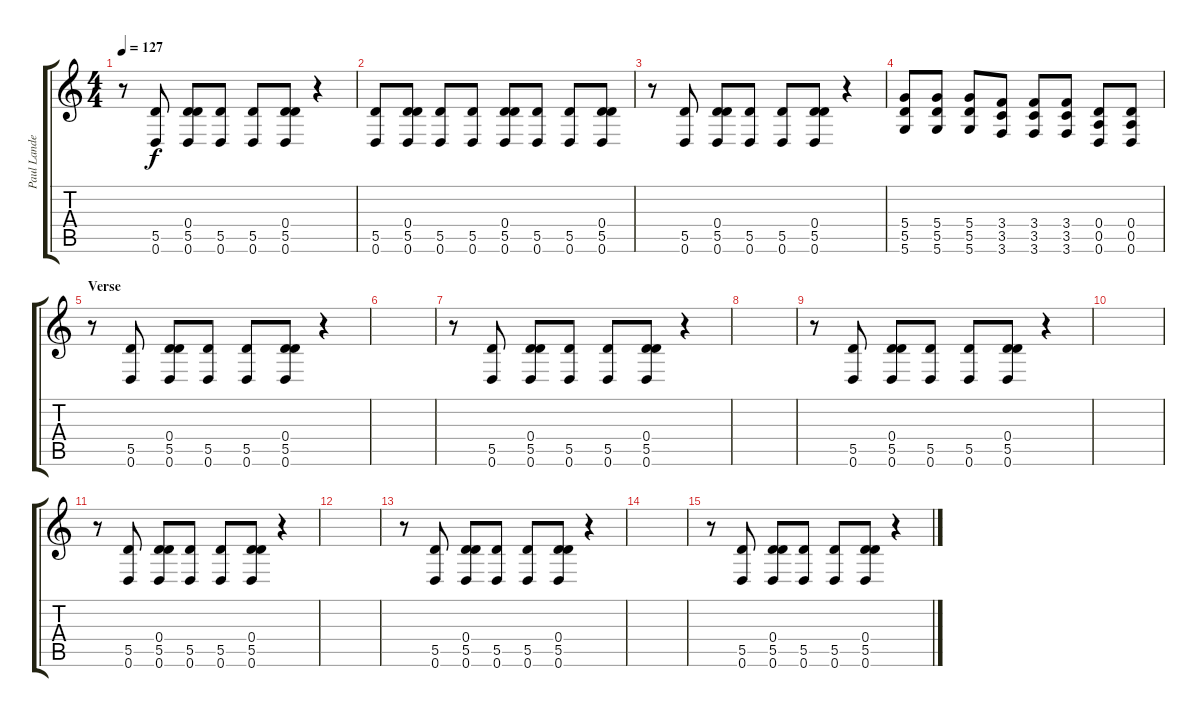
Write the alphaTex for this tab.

\track ("Paul Landers - Guitar 2" "Paul Lande") {instrument distortionguitar}
\staff {score tabs}
\tuning (E4 B3 G3 D3 A2 D2) {hide}
\ts (4 4)
\tempo 127
\clef g2
\ks c
r.8{dy f} (5.5 0.6).8 (0.4 5.5 0.6).8 (5.5 0.6).8 (5.5 0.6).8 (0.4 5.5 0.6).8 r.4 |
(5.5 0.6).8 (0.4 5.5 0.6).8 (5.5 0.6).8 (5.5 0.6).8 (0.4 5.5 0.6).8 (5.5 0.6).8 (5.5 0.6).8 (0.4 5.5 0.6).8 |
r.8 (5.5 0.6).8 (0.4 5.5 0.6).8 (5.5 0.6).8 (5.5 0.6).8 (0.4 5.5 0.6).8 r.4 |
(5.4 5.5 5.6).8 (5.4 5.5 5.6).8 (5.4 5.5 5.6).8 (3.4 3.5 3.6).8 (3.4 3.5 3.6).8 (3.4 3.5 3.6).8 (0.4 0.5 0.6).8 (0.4 0.5 0.6).8 |
\section ("" "Verse")
r.8 (5.5 0.6).8 (0.4 5.5 0.6).8 (5.5 0.6).8 (5.5 0.6).8 (0.4 5.5 0.6).8 r.4 |
|
r.8 (5.5 0.6).8 (0.4 5.5 0.6).8 (5.5 0.6).8 (5.5 0.6).8 (0.4 5.5 0.6).8 r.4 |
|
r.8 (5.5 0.6).8 (0.4 5.5 0.6).8 (5.5 0.6).8 (5.5 0.6).8 (0.4 5.5 0.6).8 r.4 |
|
r.8 (5.5 0.6).8 (0.4 5.5 0.6).8 (5.5 0.6).8 (5.5 0.6).8 (0.4 5.5 0.6).8 r.4 |
|
r.8 (5.5 0.6).8 (0.4 5.5 0.6).8 (5.5 0.6).8 (5.5 0.6).8 (0.4 5.5 0.6).8 r.4 |
|
r.8 (5.5 0.6).8 (0.4 5.5 0.6).8 (5.5 0.6).8 (5.5 0.6).8 (0.4 5.5 0.6).8 r.4
